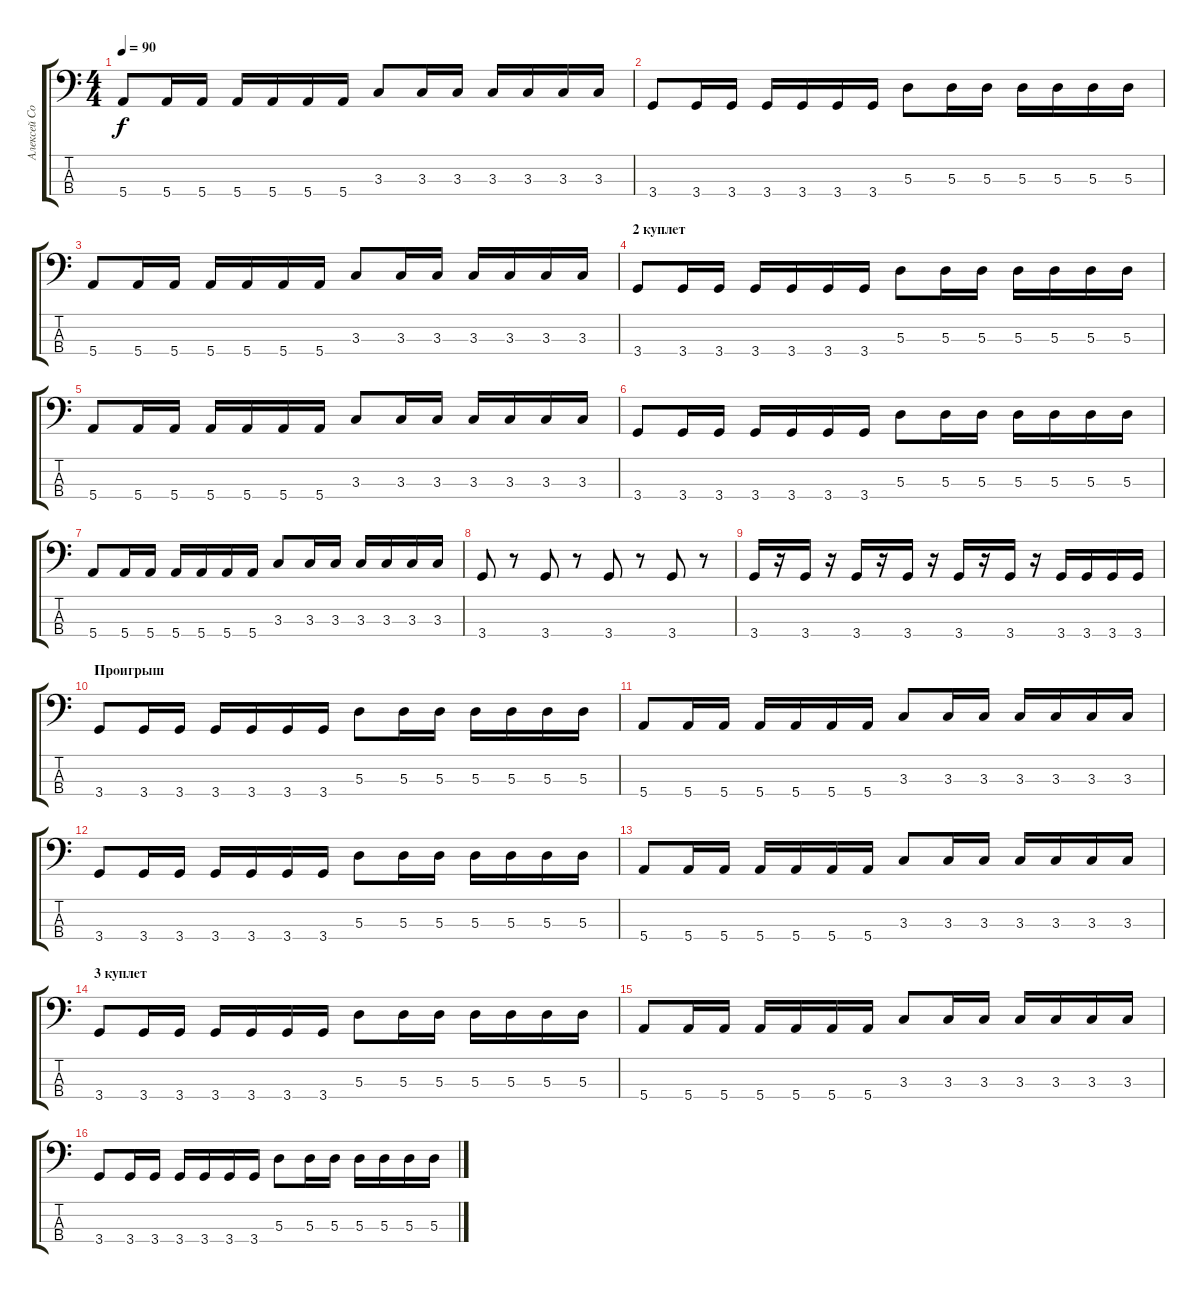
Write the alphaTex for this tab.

\track ("Алексей Соловьёв" "Алексей Со") {instrument electricbasspick}
\staff {score tabs}
\tuning (G2 D2 A1 E1) {hide}
\ts (4 4)
\tempo 90
\clef f4
\ks c
5.4.8{dy f} 5.4.16 5.4.16 5.4.16 5.4.16 5.4.16 5.4.16 3.3.8 3.3.16 3.3.16 3.3.16 3.3.16 3.3.16 3.3.16 |
3.4.8 3.4.16 3.4.16 3.4.16 3.4.16 3.4.16 3.4.16 5.3.8 5.3.16 5.3.16 5.3.16 5.3.16 5.3.16 5.3.16 |
5.4.8 5.4.16 5.4.16 5.4.16 5.4.16 5.4.16 5.4.16 3.3.8 3.3.16 3.3.16 3.3.16 3.3.16 3.3.16 3.3.16 |
\section ("" "2 куплет")
3.4.8 3.4.16 3.4.16 3.4.16 3.4.16 3.4.16 3.4.16 5.3.8 5.3.16 5.3.16 5.3.16 5.3.16 5.3.16 5.3.16 |
5.4.8 5.4.16 5.4.16 5.4.16 5.4.16 5.4.16 5.4.16 3.3.8 3.3.16 3.3.16 3.3.16 3.3.16 3.3.16 3.3.16 |
3.4.8 3.4.16 3.4.16 3.4.16 3.4.16 3.4.16 3.4.16 5.3.8 5.3.16 5.3.16 5.3.16 5.3.16 5.3.16 5.3.16 |
5.4.8 5.4.16 5.4.16 5.4.16 5.4.16 5.4.16 5.4.16 3.3.8 3.3.16 3.3.16 3.3.16 3.3.16 3.3.16 3.3.16 |
3.4.8 r.8 3.4.8 r.8 3.4.8 r.8 3.4.8 r.8 |
3.4.16 r.16 3.4.16 r.16 3.4.16 r.16 3.4.16 r.16 3.4.16 r.16 3.4.16 r.16 3.4.16 3.4.16 3.4.16 3.4.16 |
\section ("" "Проигрыш")
3.4.8 3.4.16 3.4.16 3.4.16 3.4.16 3.4.16 3.4.16 5.3.8 5.3.16 5.3.16 5.3.16 5.3.16 5.3.16 5.3.16 |
5.4.8 5.4.16 5.4.16 5.4.16 5.4.16 5.4.16 5.4.16 3.3.8 3.3.16 3.3.16 3.3.16 3.3.16 3.3.16 3.3.16 |
3.4.8 3.4.16 3.4.16 3.4.16 3.4.16 3.4.16 3.4.16 5.3.8 5.3.16 5.3.16 5.3.16 5.3.16 5.3.16 5.3.16 |
5.4.8 5.4.16 5.4.16 5.4.16 5.4.16 5.4.16 5.4.16 3.3.8 3.3.16 3.3.16 3.3.16 3.3.16 3.3.16 3.3.16 |
\section ("" "3 куплет")
3.4.8 3.4.16 3.4.16 3.4.16 3.4.16 3.4.16 3.4.16 5.3.8 5.3.16 5.3.16 5.3.16 5.3.16 5.3.16 5.3.16 |
5.4.8 5.4.16 5.4.16 5.4.16 5.4.16 5.4.16 5.4.16 3.3.8 3.3.16 3.3.16 3.3.16 3.3.16 3.3.16 3.3.16 |
3.4.8 3.4.16 3.4.16 3.4.16 3.4.16 3.4.16 3.4.16 5.3.8 5.3.16 5.3.16 5.3.16 5.3.16 5.3.16 5.3.16
